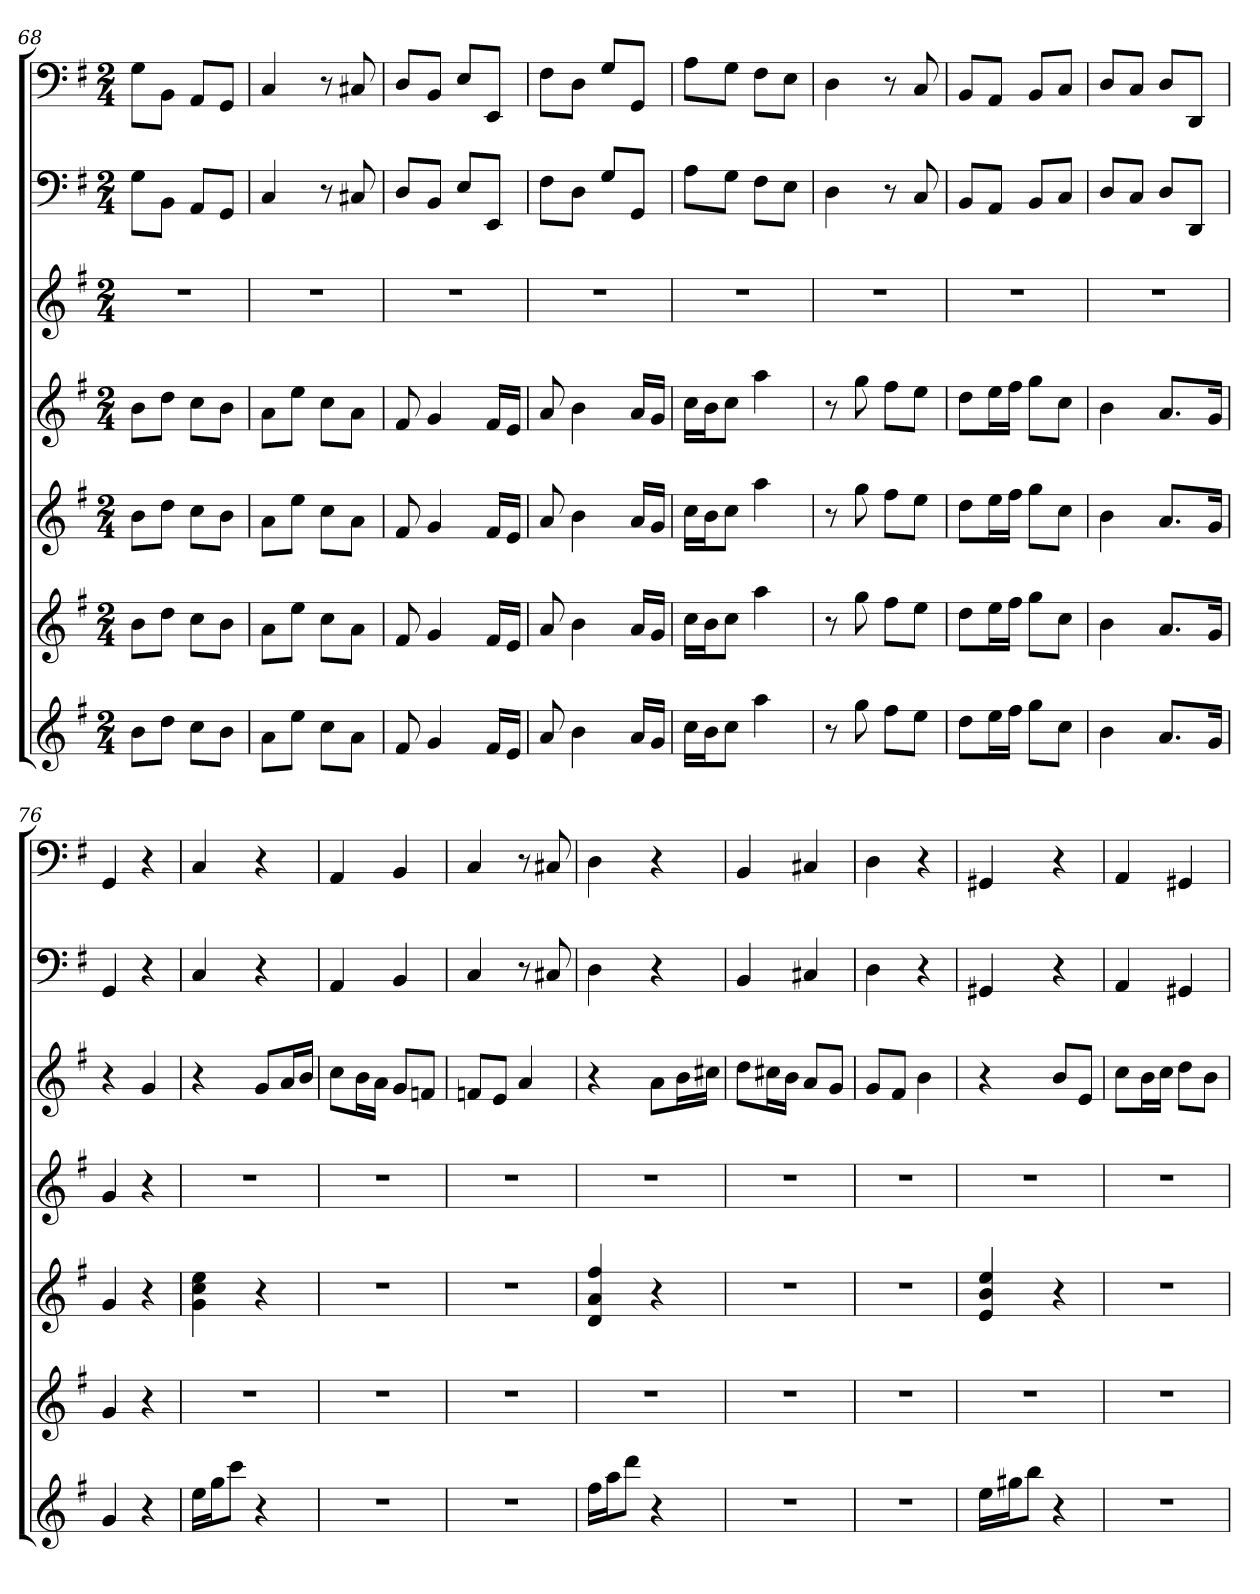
**kern	**kern	**kern	**kern	**kern	**kern	**kern
*part7	*part6	*part5	*part4	*part3	*part2	*part1
*staff7	*staff6	*staff5	*staff4	*staff3	*staff2	*staff1
*	*	*	*	*	*clefF4	*clefF4
*k[f#]	*k[f#]	*k[f#]	*k[f#]	*k[f#]	*k[f#]	*k[f#]
*G:	*G:	*G:	*G:	*G:	*G:	*G:
*M2/4	*M2/4	*M2/4	*M2/4	*M2/4	*M2/4	*M2/4
=68	=68	=68	=68	=68	=68	=68
8bL	8bL	8bL	8bL	2r	8G\L	8G\L
8ddJ	8ddJ	8ddJ	8ddJ	.	8BB\J	8BB\J
8ccL	8ccL	8ccL	8ccL	.	8AA/L	8AA/L
8bJ	8bJ	8bJ	8bJ	.	8GG/J	8GG/J
=69	=69	=69	=69	=69	=69	=69
8aL	8aL	8aL	8aL	2r	4C	4C
8eeJ	8eeJ	8eeJ	8eeJ	.	.	.
8ccL	8ccL	8ccL	8ccL	.	8r	8r
8aJ	8aJ	8aJ	8aJ	.	8C#X	8C#X
=70	=70	=70	=70	=70	=70	=70
8f#	8f#	8f#	8f#	2r	8D/L	8D/L
4g	4g	4g	4g	.	8BB/J	8BB/J
.	.	.	.	.	8E/L	8E/L
16f#LL	16f#LL	16f#LL	16f#LL	.	8EE/J	8EE/J
16eJJ	16eJJ	16eJJ	16eJJ	.	.	.
=71	=71	=71	=71	=71	=71	=71
8a	8a	8a	8a	2r	8F#\L	8F#\L
4b	4b	4b	4b	.	8D\J	8D\J
.	.	.	.	.	8G/L	8G/L
16aLL	16aLL	16aLL	16aLL	.	8GG/J	8GG/J
16gJJ	16gJJ	16gJJ	16gJJ	.	.	.
=72	=72	=72	=72	=72	=72	=72
16ccLL	16ccLL	16ccLL	16ccLL	2r	8A\L	8A\L
16bJ	16bJ	16bJ	16bJ	.	.	.
8ccJ	8ccJ	8ccJ	8ccJ	.	8G\J	8G\J
4aa	4aa	4aa	4aa	.	8F#\L	8F#\L
.	.	.	.	.	8E\J	8E\J
=73	=73	=73	=73	=73	=73	=73
8r	8r	8r	8r	2r	4D	4D
8gg	8gg	8gg	8gg	.	.	.
8ff#L	8ff#L	8ff#L	8ff#L	.	8r	8r
8eeJ	8eeJ	8eeJ	8eeJ	.	8C	8C
=74	=74	=74	=74	=74	=74	=74
8ddL	8ddL	8ddL	8ddL	2r	8BB/L	8BB/L
16eeL	16eeL	16eeL	16eeL	.	8AA/J	8AA/J
16ff#JJ	16ff#JJ	16ff#JJ	16ff#JJ	.	.	.
8ggL	8ggL	8ggL	8ggL	.	8BB/L	8BB/L
8ccJ	8ccJ	8ccJ	8ccJ	.	8C/J	8C/J
=75	=75	=75	=75	=75	=75	=75
4b	4b	4b	4b	2r	8D/L	8D/L
.	.	.	.	.	8C/J	8C/J
8.aL	8.aL	8.aL	8.aL	.	8D/L	8D/L
.	.	.	.	.	8DD/J	8DD/J
16gJk	16gJk	16gJk	16gJk	.	.	.
=76	=76	=76	=76	=76	=76	=76
4g	4g	4g	4g	4r	4GG	4GG
4r	4r	4r	4r	4g	4r	4r
=77	=77	=77	=77	=77	=77	=77
16eeLL	2r	4g 4cc 4ee	2r	4r	4C	4C
16ggJ	.	.	.	.	.	.
8cccJ	.	.	.	.	.	.
4r	.	4r	.	8gL	4r	4r
.	.	.	.	16aL	.	.
.	.	.	.	16bJJ	.	.
=78	=78	=78	=78	=78	=78	=78
2r	2r	2r	2r	8ccL	4AA	4AA
.	.	.	.	16bL	.	.
.	.	.	.	16aJJ	.	.
.	.	.	.	8gL	4BB	4BB
.	.	.	.	8fnJ	.	.
=79	=79	=79	=79	=79	=79	=79
2r	2r	2r	2r	8fnL	4C	4C
.	.	.	.	8eJ	.	.
.	.	.	.	4a	8r	8r
.	.	.	.	.	8C#X	8C#X
=80	=80	=80	=80	=80	=80	=80
16ff#LL	2r	4d 4a 4ff#	2r	4r	4D	4D
16aaJ	.	.	.	.	.	.
8dddJ	.	.	.	.	.	.
4r	.	4r	.	8aL	4r	4r
.	.	.	.	16bL	.	.
.	.	.	.	16cc#XJJ	.	.
=81	=81	=81	=81	=81	=81	=81
2r	2r	2r	2r	8ddL	4BB	4BB
.	.	.	.	16cc#XL	.	.
.	.	.	.	16bJJ	.	.
.	.	.	.	8aL	4C#X	4C#X
.	.	.	.	8gJ	.	.
=82	=82	=82	=82	=82	=82	=82
2r	2r	2r	2r	8gL	4D	4D
.	.	.	.	8f#J	.	.
.	.	.	.	4b	4r	4r
=83	=83	=83	=83	=83	=83	=83
16eeLL	2r	4e 4b 4ee	2r	4r	4GG#X	4GG#X
16gg#XJ	.	.	.	.	.	.
8bbJ	.	.	.	.	.	.
4r	.	4r	.	8bL	4r	4r
.	.	.	.	8eJ	.	.
=84	=84	=84	=84	=84	=84	=84
2r	2r	2r	2r	8ccL	4AA	4AA
.	.	.	.	16bL	.	.
.	.	.	.	16ccJJ	.	.
.	.	.	.	8ddL	4GG#X	4GG#X
.	.	.	.	8bJ	.	.
=	=	=	=	=	=	=
*-	*-	*-	*-	*-	*-	*-
